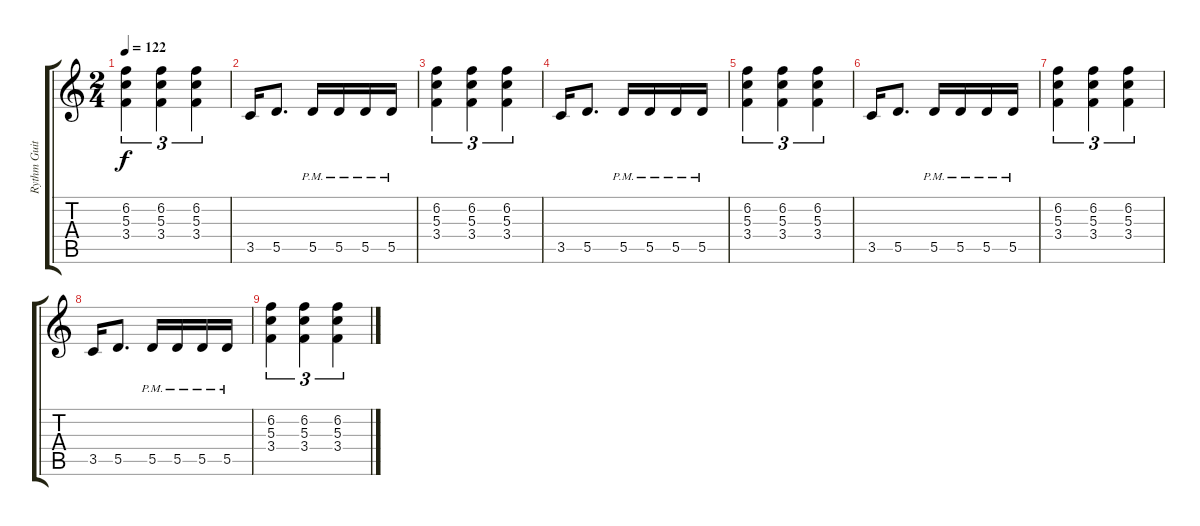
\track ("Rythm Guitar" "Rythm Guit") {instrument distortionguitar}
\staff {score tabs}
\tuning (E4 B3 G3 D3 A2 E2) {hide}
\ts (2 4)
\tempo 122
\clef g2
\ks c
(6.2 5.3 3.4).4{tu (3 2) dy f} (6.2 5.3 3.4).4{tu (3 2)} (6.2 5.3 3.4).4{tu (3 2)} |
3.5.16 5.5.8{d} 5.5{pm}.16 5.5{pm}.16 5.5{pm}.16 5.5{pm}.16 |
(6.2 5.3 3.4).4{tu (3 2)} (6.2 5.3 3.4).4{tu (3 2)} (6.2 5.3 3.4).4{tu (3 2)} |
3.5.16 5.5.8{d} 5.5{pm}.16 5.5{pm}.16 5.5{pm}.16 5.5{pm}.16 |
(6.2 5.3 3.4).4{tu (3 2)} (6.2 5.3 3.4).4{tu (3 2)} (6.2 5.3 3.4).4{tu (3 2)} |
3.5.16 5.5.8{d} 5.5{pm}.16 5.5{pm}.16 5.5{pm}.16 5.5{pm}.16 |
(6.2 5.3 3.4).4{tu (3 2)} (6.2 5.3 3.4).4{tu (3 2)} (6.2 5.3 3.4).4{tu (3 2)} |
3.5.16 5.5.8{d} 5.5{pm}.16 5.5{pm}.16 5.5{pm}.16 5.5{pm}.16 |
(6.2 5.3 3.4).4{tu (3 2)} (6.2 5.3 3.4).4{tu (3 2)} (6.2 5.3 3.4).4{tu (3 2)}
